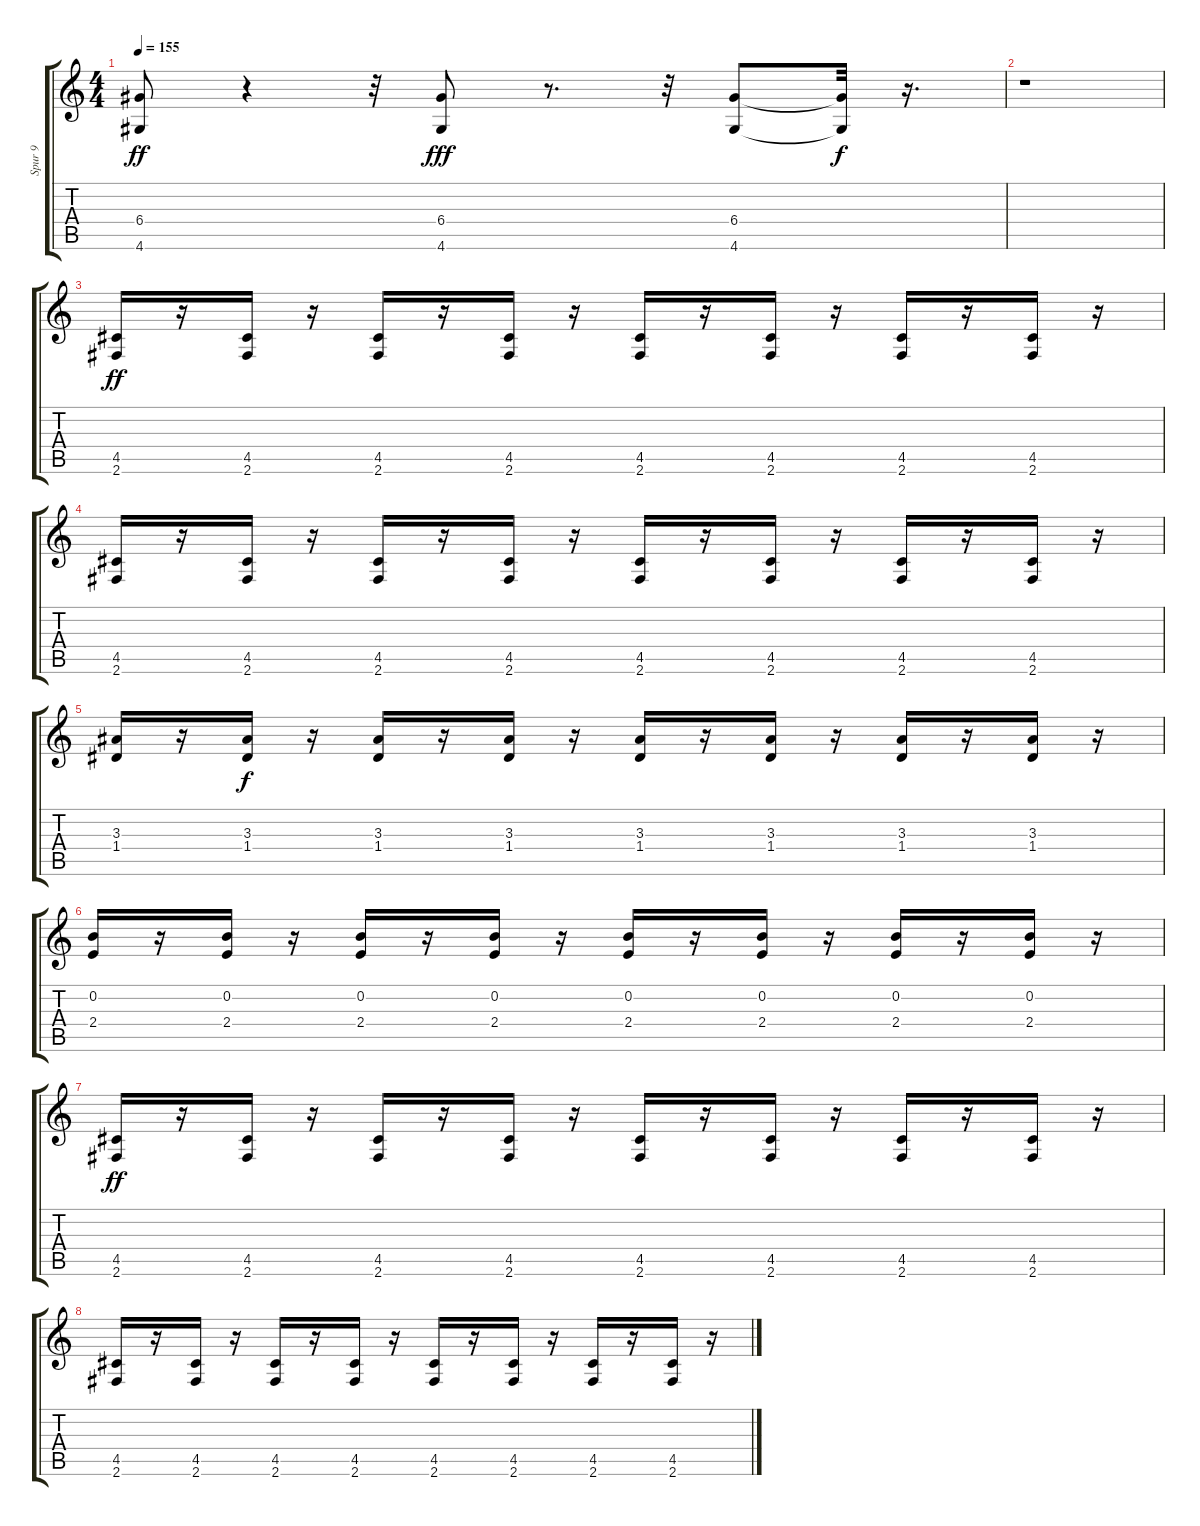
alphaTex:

\track ("Spur 9" "Spur 9") {instrument electricguitarmuted}
\staff {score tabs}
\tuning (E4 B3 G3 D3 A2 E2) {hide}
\ts (4 4)
\tempo 155
\clef g2
\ks c
(6.4 4.6).8{dy ff} r.4 r.32 (6.4 4.6).8{dy fff} r.8{d} r.32 (6.4 4.6).8 (6.4{t} 4.6{t}).32{dy f} r.16{d} |
r.1 |
(4.5 2.6).16{dy ff} r.16 (4.5 2.6).16 r.16 (4.5 2.6).16 r.16 (4.5 2.6).16 r.16 (4.5 2.6).16 r.16 (4.5 2.6).16 r.16 (4.5 2.6).16 r.16 (4.5 2.6).16 r.16 |
(4.5 2.6).16 r.16 (4.5 2.6).16 r.16 (4.5 2.6).16 r.16 (4.5 2.6).16 r.16 (4.5 2.6).16 r.16 (4.5 2.6).16 r.16 (4.5 2.6).16 r.16 (4.5 2.6).16 r.16 |
(3.3 1.4).16 r.16 (3.3 1.4).16{dy f} r.16 (3.3 1.4).16 r.16 (3.3 1.4).16 r.16 (3.3 1.4).16 r.16 (3.3 1.4).16 r.16 (3.3 1.4).16 r.16 (3.3 1.4).16 r.16 |
(0.2 2.4).16 r.16 (0.2 2.4).16 r.16 (0.2 2.4).16 r.16 (0.2 2.4).16 r.16 (0.2 2.4).16 r.16 (0.2 2.4).16 r.16 (0.2 2.4).16 r.16 (0.2 2.4).16 r.16 |
(4.5 2.6).16{dy ff} r.16 (4.5 2.6).16 r.16 (4.5 2.6).16 r.16 (4.5 2.6).16 r.16 (4.5 2.6).16 r.16 (4.5 2.6).16 r.16 (4.5 2.6).16 r.16 (4.5 2.6).16 r.16 |
(4.5 2.6).16 r.16 (4.5 2.6).16 r.16 (4.5 2.6).16 r.16 (4.5 2.6).16 r.16 (4.5 2.6).16 r.16 (4.5 2.6).16 r.16 (4.5 2.6).16 r.16 (4.5 2.6).16 r.16
